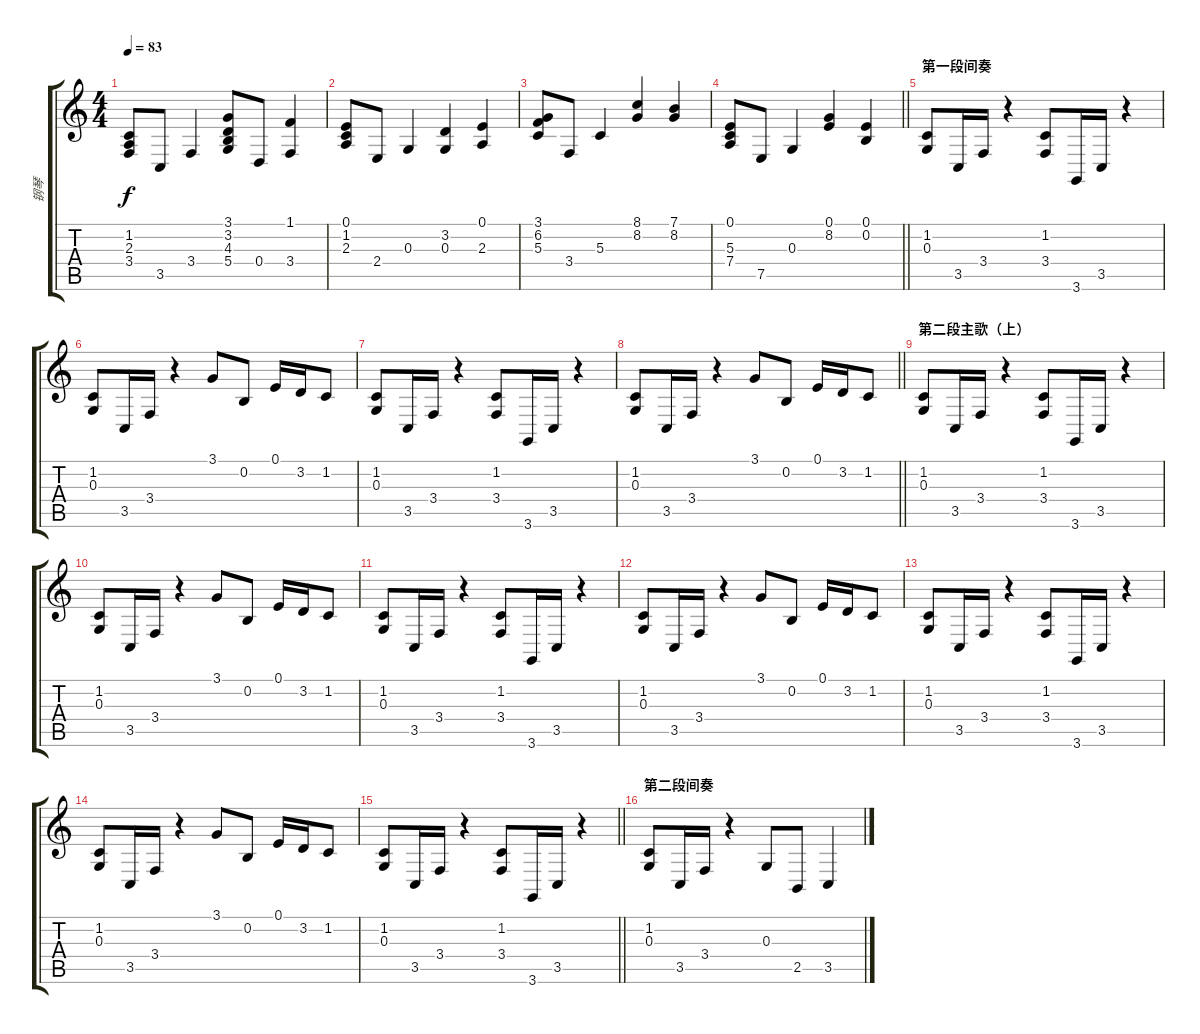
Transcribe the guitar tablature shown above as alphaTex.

\track ("钢琴" "钢琴") {instrument brightacousticpiano}
\staff {score tabs}
\tuning (E4 B3 G3 D3 A2 E2) {hide}
\ts (4 4)
\tempo 83
\clef g2
\ks c
(1.2 2.3 3.4).8{dy f} 3.5.8 3.4.4 (3.1 3.2 4.3 5.4).8 0.4.8 (1.1 3.4).4 |
(0.1 1.2 2.3).8 2.4.8 0.3.4 (3.2 0.3).4 (0.1 2.3).4 |
(3.1 6.2 5.3).8 3.4.8 5.3.4 (8.1 8.2).4 (7.1 8.2).4 |
\barLineRight lightlight
(0.1 5.3 7.4).8 7.5.8 0.3.4 (0.1 8.2).4 (0.1 0.2).4 |
\section ("" "第一段间奏")
(1.2 0.3).8 3.5.16 3.4.16 r.4 (1.2 3.4).8 3.6.16 3.5.16 r.4 |
(1.2 0.3).8 3.5.16 3.4.16 r.4 3.1.8 0.2.8 0.1.16 3.2.16 1.2.8 |
(1.2 0.3).8 3.5.16 3.4.16 r.4 (1.2 3.4).8 3.6.16 3.5.16 r.4 |
\barLineRight lightlight
(1.2 0.3).8 3.5.16 3.4.16 r.4 3.1.8 0.2.8 0.1.16 3.2.16 1.2.8 |
\section ("" "第二段主歌（上）")
(1.2 0.3).8 3.5.16 3.4.16 r.4 (1.2 3.4).8 3.6.16 3.5.16 r.4 |
(1.2 0.3).8 3.5.16 3.4.16 r.4 3.1.8 0.2.8 0.1.16 3.2.16 1.2.8 |
(1.2 0.3).8 3.5.16 3.4.16 r.4 (1.2 3.4).8 3.6.16 3.5.16 r.4 |
(1.2 0.3).8 3.5.16 3.4.16 r.4 3.1.8 0.2.8 0.1.16 3.2.16 1.2.8 |
(1.2 0.3).8 3.5.16 3.4.16 r.4 (1.2 3.4).8 3.6.16 3.5.16 r.4 |
(1.2 0.3).8 3.5.16 3.4.16 r.4 3.1.8 0.2.8 0.1.16 3.2.16 1.2.8 |
\barLineRight lightlight
(1.2 0.3).8 3.5.16 3.4.16 r.4 (1.2 3.4).8 3.6.16 3.5.16 r.4 |
\section ("" "第二段间奏")
(1.2 0.3).8 3.5.16 3.4.16 r.4 0.3.8 2.5.8 3.5.4
